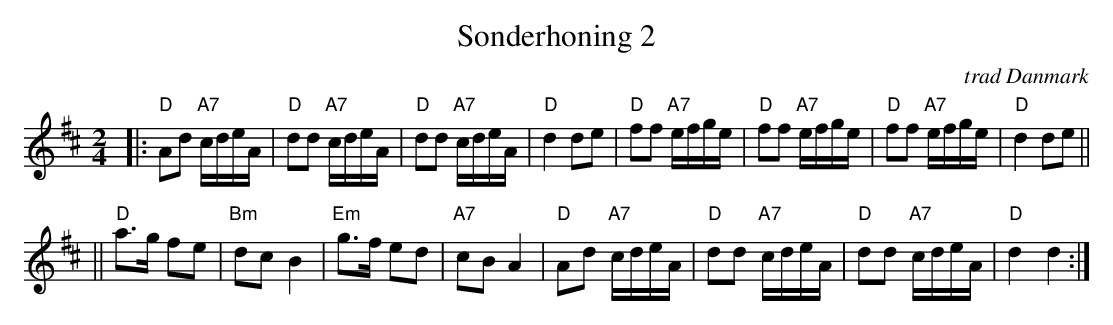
X:1
T: S\onderhoning 2
O: trad Danmark
M: 2/4
L: 1/16
K: D
|: "D"A2d2 "A7"cdeA | "D"d2d2 "A7"cdeA | "D"d2d2 "A7"cdeA | "D"d4 d2e2 \
|  "D"f2f2 "A7"efge | "D"f2f2 "A7"efge | "D"f2f2 "A7"efge | "D"d4 d2e2 ||
|| "D"a3g f2e2 | "Bm"d2c2 B4 | "Em"g3f e2d2 | "A7"c2B2 A4 \
|  "D"A2d2 "A7"cdeA | "D"d2d2 "A7"cdeA | "D"d2d2 "A7"cdeA | "D"d4 d4 :|
